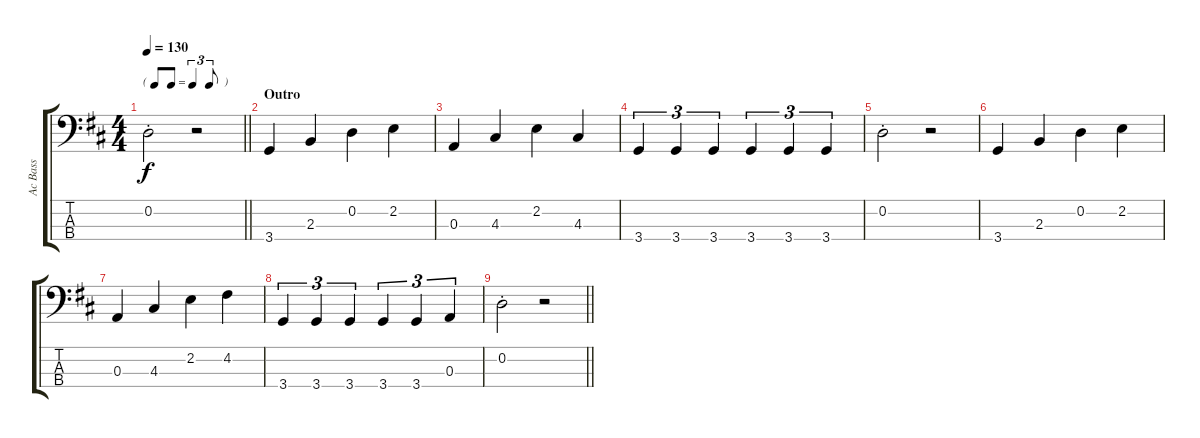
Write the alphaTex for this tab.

\track ("Ac Bass" "Ac Bass") {instrument acousticbass}
\staff {score tabs}
\tuning (G2 D2 A1 E1) {hide}
\ts (4 4)
\tf triplet8th
\tempo 130
\clef f4
\barLineRight lightlight
\ks d
0.2{st}.2{dy f} r.2 |
\section ("" "Outro")
3.4.4 2.3.4 0.2.4 2.2.4 |
0.3.4 4.3.4 2.2.4 4.3.4 |
3.4.4{tu (3 2)} 3.4.4{tu (3 2)} 3.4.4{tu (3 2)} 3.4.4{tu (3 2)} 3.4.4{tu (3 2)} 3.4.4{tu (3 2)} |
0.2{st}.2 r.2 |
3.4.4 2.3.4 0.2.4 2.2.4 |
0.3.4 4.3.4 2.2.4 4.2.4 |
3.4.4{tu (3 2)} 3.4.4{tu (3 2)} 3.4.4{tu (3 2)} 3.4.4{tu (3 2)} 3.4.4{tu (3 2)} 0.3.4{tu (3 2)} |
\barLineRight lightlight
0.2{st}.2 r.2
